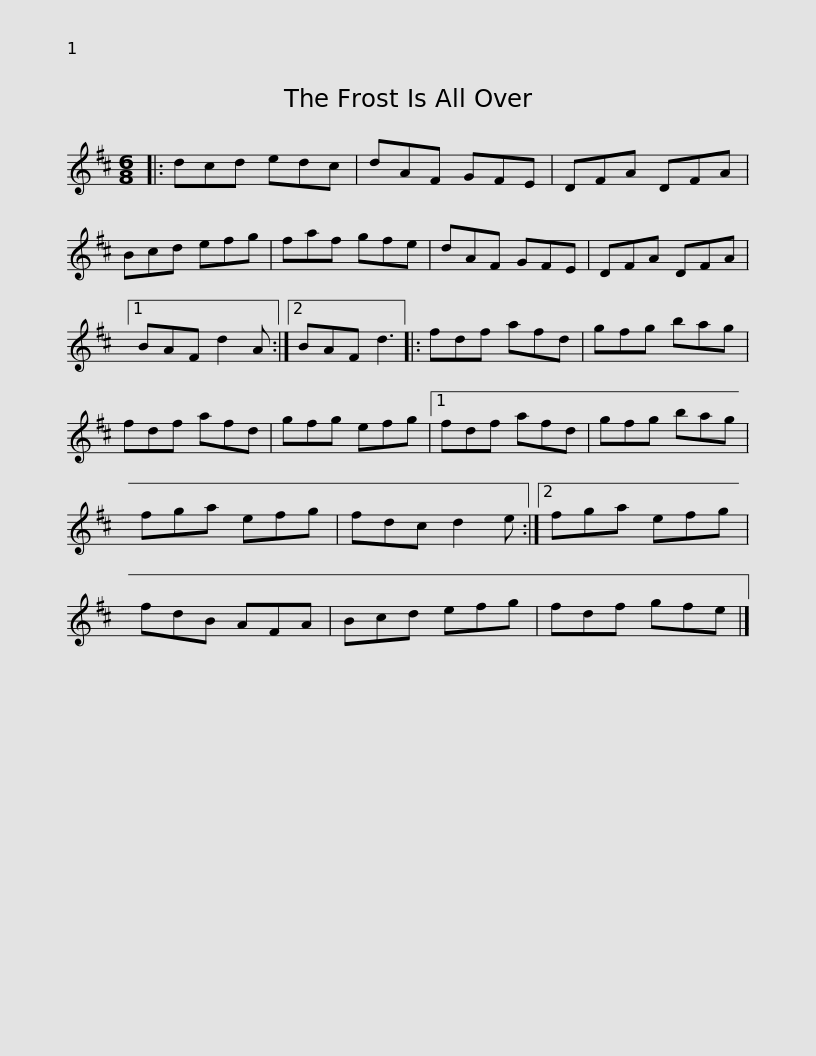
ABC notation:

X:1
L:1/8
M:6/8
I:linebreak $
K:D
V:1 treble
V:1
|: dcd edc | dAF GFE | DFA DFA | Bcd efg | faf gfe | %5
 dAF GFE | DFA DFA |1$ BAF d2 A :|2 BAF d3 |: fdf afd | %10
 gfg bag | fdf afd | gfg efg |1 fdf afd |$ gfg bag | %15
 fga efg | fdc d2 e :|2 fga efg | fdB AFA | Bcd efg | %20
 fdf gfe |] %21
